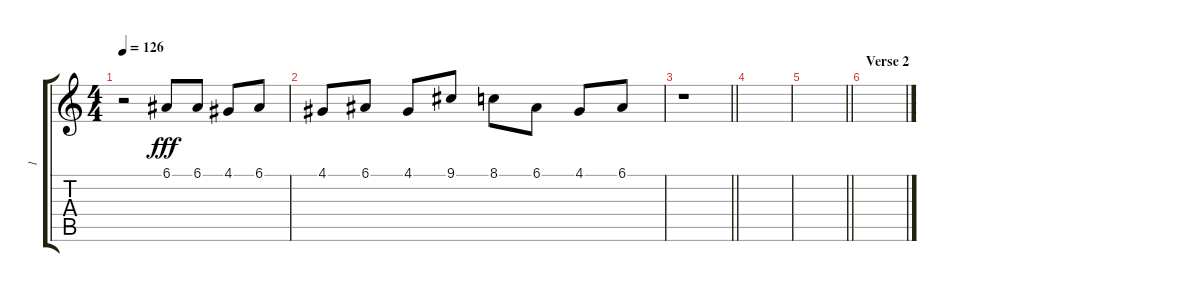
\track ("1" "1") {instrument voiceoohs}
\staff {score tabs}
\tuning (E4 B3 G3 D3 A2 E2) {hide}
\ts (4 4)
\tempo 126
\clef g2
\ks c
r.2{dy fff} 6.1.8 6.1.8 4.1.8 6.1.8 |
4.1.8 6.1.8 4.1.8 9.1.8 8.1.8 6.1.8 4.1.8 6.1.8 |
\barLineRight lightlight
r.1 |
\section ("" "")
|
\barLineRight lightlight
|
\section ("" "Verse 2")
